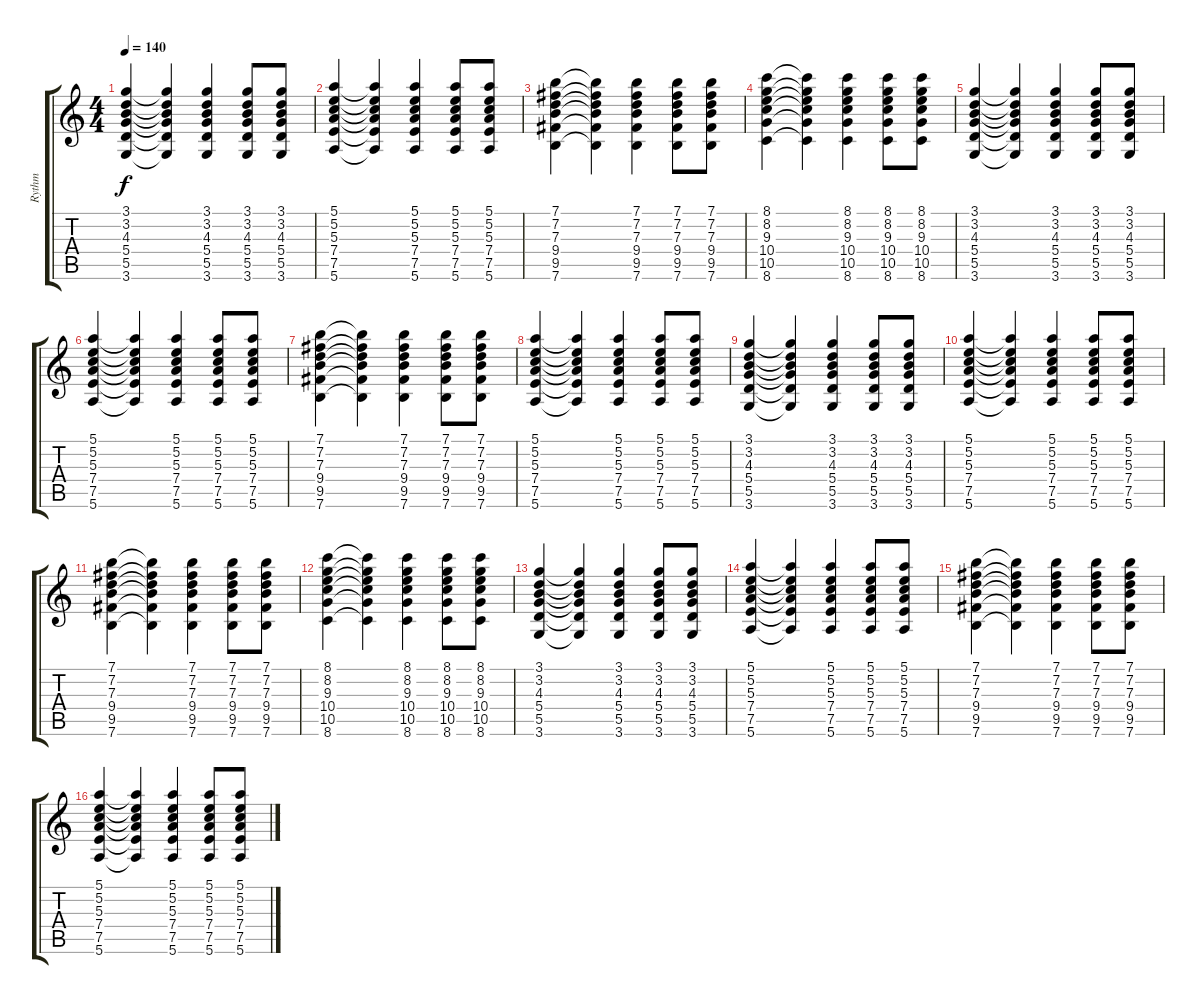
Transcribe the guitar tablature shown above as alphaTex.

\track ("Rythm" "Rythm") {instrument acousticguitarsteel}
\staff {score tabs}
\tuning (E4 B3 G3 D3 A2 E2) {hide}
\ts (4 4)
\tempo 140
\clef g2
\ks c
(3.1 3.2 4.3 5.4 5.5 3.6).4{dy f} (3.1{t} 3.2{t} 4.3{t} 5.4{t} 5.5{t} 3.6{t}).4 (3.1 3.2 4.3 5.4 5.5 3.6).4 (3.1 3.2 4.3 5.4 5.5 3.6).8 (3.1 3.2 4.3 5.4 5.5 3.6).8 |
(5.1 5.2 5.3 7.4 7.5 5.6).4 (5.1{t} 5.2{t} 5.3{t} 7.4{t} 7.5{t} 5.6{t}).4 (5.1 5.2 5.3 7.4 7.5 5.6).4 (5.1 5.2 5.3 7.4 7.5 5.6).8 (5.1 5.2 5.3 7.4 7.5 5.6).8 |
(7.1 7.2 7.3 9.4 9.5 7.6).4 (7.1{t} 7.2{t} 7.3{t} 9.4{t} 9.5{t} 7.6{t}).4 (7.1 7.2 7.3 9.4 9.5 7.6).4 (7.1 7.2 7.3 9.4 9.5 7.6).8 (7.1 7.2 7.3 9.4 9.5 7.6).8 |
(8.1 8.2 9.3 10.4 10.5 8.6).4 (8.1{t} 8.2{t} 9.3{t} 10.4{t} 10.5{t} 8.6{t}).4 (8.1 8.2 9.3 10.4 10.5 8.6).4 (8.1 8.2 9.3 10.4 10.5 8.6).8 (8.1 8.2 9.3 10.4 10.5 8.6).8 |
(3.1 3.2 4.3 5.4 5.5 3.6).4 (3.1{t} 3.2{t} 4.3{t} 5.4{t} 5.5{t} 3.6{t}).4 (3.1 3.2 4.3 5.4 5.5 3.6).4 (3.1 3.2 4.3 5.4 5.5 3.6).8 (3.1 3.2 4.3 5.4 5.5 3.6).8 |
(5.1 5.2 5.3 7.4 7.5 5.6).4 (5.1{t} 5.2{t} 5.3{t} 7.4{t} 7.5{t} 5.6{t}).4 (5.1 5.2 5.3 7.4 7.5 5.6).4 (5.1 5.2 5.3 7.4 7.5 5.6).8 (5.1 5.2 5.3 7.4 7.5 5.6).8 |
(7.1 7.2 7.3 9.4 9.5 7.6).4 (7.1{t} 7.2{t} 7.3{t} 9.4{t} 9.5{t} 7.6{t}).4 (7.1 7.2 7.3 9.4 9.5 7.6).4 (7.1 7.2 7.3 9.4 9.5 7.6).8 (7.1 7.2 7.3 9.4 9.5 7.6).8 |
(5.1 5.2 5.3 7.4 7.5 5.6).4 (5.1{t} 5.2{t} 5.3{t} 7.4{t} 7.5{t} 5.6{t}).4 (5.1 5.2 5.3 7.4 7.5 5.6).4 (5.1 5.2 5.3 7.4 7.5 5.6).8 (5.1 5.2 5.3 7.4 7.5 5.6).8 |
(3.1 3.2 4.3 5.4 5.5 3.6).4 (3.1{t} 3.2{t} 4.3{t} 5.4{t} 5.5{t} 3.6{t}).4 (3.1 3.2 4.3 5.4 5.5 3.6).4 (3.1 3.2 4.3 5.4 5.5 3.6).8 (3.1 3.2 4.3 5.4 5.5 3.6).8 |
(5.1 5.2 5.3 7.4 7.5 5.6).4 (5.1{t} 5.2{t} 5.3{t} 7.4{t} 7.5{t} 5.6{t}).4 (5.1 5.2 5.3 7.4 7.5 5.6).4 (5.1 5.2 5.3 7.4 7.5 5.6).8 (5.1 5.2 5.3 7.4 7.5 5.6).8 |
(7.1 7.2 7.3 9.4 9.5 7.6).4 (7.1{t} 7.2{t} 7.3{t} 9.4{t} 9.5{t} 7.6{t}).4 (7.1 7.2 7.3 9.4 9.5 7.6).4 (7.1 7.2 7.3 9.4 9.5 7.6).8 (7.1 7.2 7.3 9.4 9.5 7.6).8 |
(8.1 8.2 9.3 10.4 10.5 8.6).4 (8.1{t} 8.2{t} 9.3{t} 10.4{t} 10.5{t} 8.6{t}).4 (8.1 8.2 9.3 10.4 10.5 8.6).4 (8.1 8.2 9.3 10.4 10.5 8.6).8 (8.1 8.2 9.3 10.4 10.5 8.6).8 |
(3.1 3.2 4.3 5.4 5.5 3.6).4 (3.1{t} 3.2{t} 4.3{t} 5.4{t} 5.5{t} 3.6{t}).4 (3.1 3.2 4.3 5.4 5.5 3.6).4 (3.1 3.2 4.3 5.4 5.5 3.6).8 (3.1 3.2 4.3 5.4 5.5 3.6).8 |
(5.1 5.2 5.3 7.4 7.5 5.6).4 (5.1{t} 5.2{t} 5.3{t} 7.4{t} 7.5{t} 5.6{t}).4 (5.1 5.2 5.3 7.4 7.5 5.6).4 (5.1 5.2 5.3 7.4 7.5 5.6).8 (5.1 5.2 5.3 7.4 7.5 5.6).8 |
(7.1 7.2 7.3 9.4 9.5 7.6).4 (7.1{t} 7.2{t} 7.3{t} 9.4{t} 9.5{t} 7.6{t}).4 (7.1 7.2 7.3 9.4 9.5 7.6).4 (7.1 7.2 7.3 9.4 9.5 7.6).8 (7.1 7.2 7.3 9.4 9.5 7.6).8 |
(5.1 5.2 5.3 7.4 7.5 5.6).4 (5.1{t} 5.2{t} 5.3{t} 7.4{t} 7.5{t} 5.6{t}).4 (5.1 5.2 5.3 7.4 7.5 5.6).4 (5.1 5.2 5.3 7.4 7.5 5.6).8 (5.1 5.2 5.3 7.4 7.5 5.6).8
